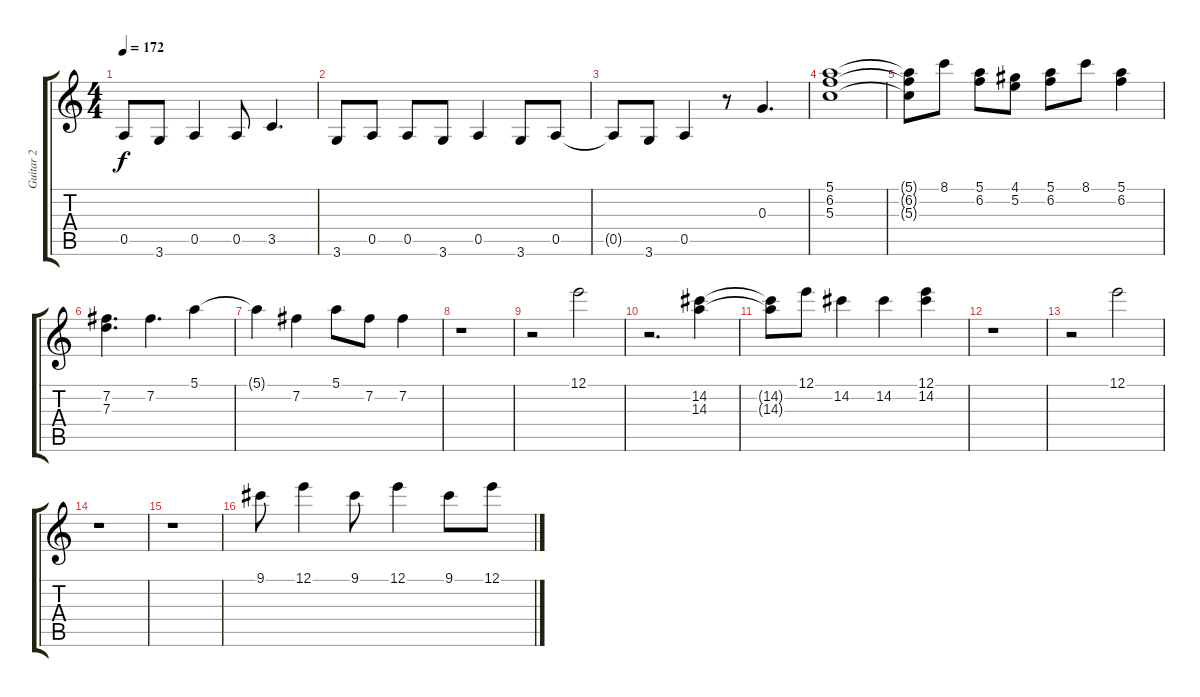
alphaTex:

\track ("Guitar 2" "Guitar 2") {instrument overdrivenguitar}
\staff {score tabs}
\tuning (E4 B3 G3 D3 A2 E2) {hide}
\ts (4 4)
\tempo 172
\clef g2
\ks c
0.5{t}.8{dy f} 3.6.8 0.5.4 0.5.8 3.5.4{d} |
3.6.8 0.5.8 0.5.8 3.6.8 0.5.4 3.6.8 0.5.8 |
0.5{t}.8 3.6.8 0.5.4 r.8 0.3.4{d} |
(5.1 6.2 5.3).1 |
(5.1{t} 6.2{t} 5.3{t}).8 8.1.8{volume 7} (5.1 6.2).8{volume 6} (4.1 5.2).8{volume 6} (5.1 6.2).8{volume 7} 8.1.8{volume 8} (5.1 6.2).4{volume 10} |
(7.2 7.3).4{d volume 12} 7.2.4{d volume 12} 5.1.4 |
5.1{t}.4 7.2.4 5.1.8 7.2.8 7.2.4 |
r.1 |
r.2 12.1.2 |
r.2{d} (14.2 14.3).4 |
(14.2{t} 14.3{t}).8 12.1.8 14.2.4 14.2.4 (12.1 14.2).4 |
r.1 |
r.2 12.1.2 |
r.1 |
r.1 |
9.1.8{volume 12} 12.1.4 9.1.8 12.1.4 9.1.8 12.1.8
